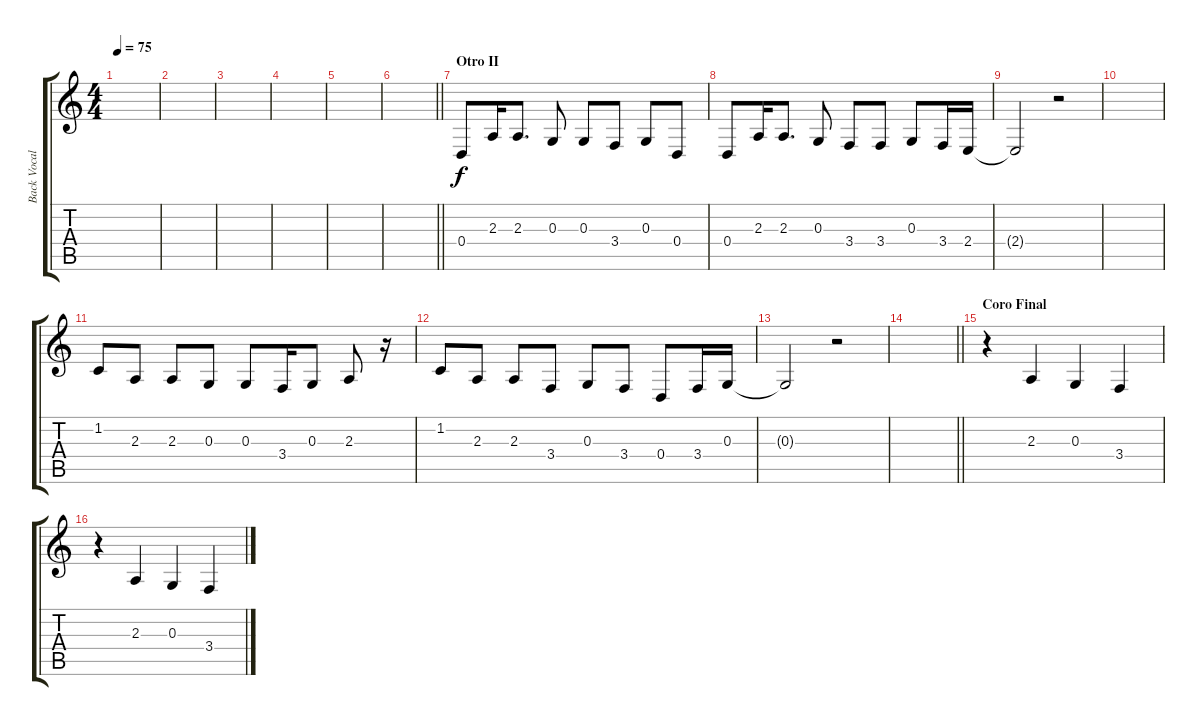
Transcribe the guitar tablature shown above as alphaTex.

\track ("Back Vocal" "Back Vocal") {instrument sopranosax}
\staff {score tabs}
\tuning (E4 B3 G3 D3 A2 E2) {hide}
\ts (4 4)
\tempo 75
\clef g2
\ks c
|
|
|
|
|
\barLineRight lightlight
|
\section ("" "Otro II")
0.4.8 2.3.16 2.3.8{d} 0.3.8 0.3.8 3.4.8 0.3.8 0.4.8 |
0.4.8 2.3.16 2.3.8{d} 0.3.8 3.4.8 3.4.8 0.3.8 3.4.16 2.4.16 |
2.4{t}.2 r.2 |
|
1.2.8 2.3.8 2.3.8 0.3.8 0.3.8 3.4.16 0.3.8 2.3.8 r.16 |
1.2.8 2.3.8 2.3.8 3.4.8 0.3.8 3.4.8 0.4.8 3.4.16 0.3.16 |
0.3{t}.2 r.2 |
\barLineRight lightlight
|
\section ("" "Coro Final")
r.4 2.3.4 0.3.4 3.4.4 |
r.4 2.3.4 0.3.4 3.4.4
